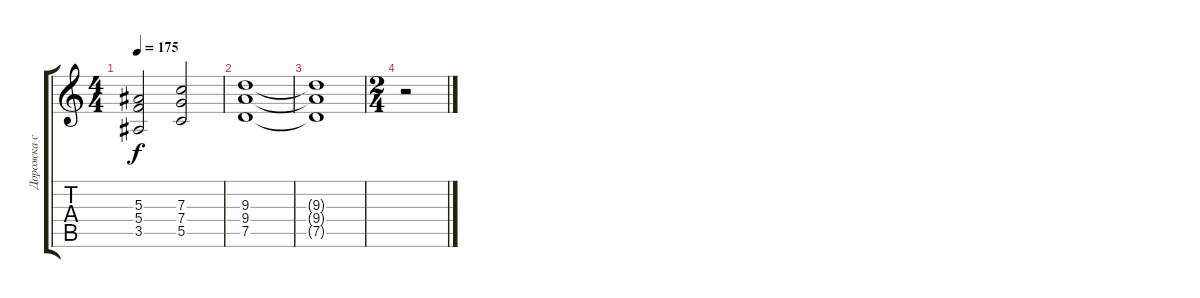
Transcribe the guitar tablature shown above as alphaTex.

\track ("Дорожка c ВОКАЛОМ" "Дорожка c ") {instrument acousticguitarsteel}
\staff {score tabs}
\tuning (D4 A3 F3 C3 G2 D2) {hide}
\ts (4 4)
\tempo 175
\clef g2
\ks c
(5.3 5.4 3.5).2{dy f} (7.3 7.4 5.5).2 |
(9.3 9.4 7.5).1 |
(9.3{t} 9.4{t} 7.5{t}).1 |
\ts (2 4)
r.2
